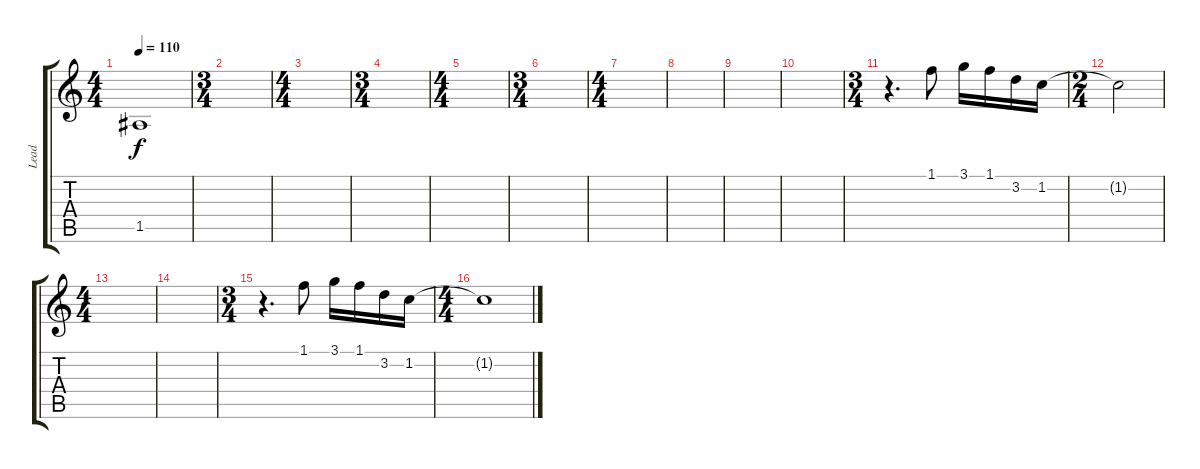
\track ("Lead" "Lead") {instrument distortionguitar}
\staff {score tabs}
\tuning (E4 B3 G3 D3 A2 E2) {hide}
\ts (4 4)
\tempo 110
\clef g2
\ks c
1.5.1{dy f} |
\ts (3 4)
|
\ts (4 4)
|
\ts (3 4)
|
\ts (4 4)
|
\ts (3 4)
|
\ts (4 4)
|
|
|
|
\ts (3 4)
r.4{d volume 3 balance 11} 1.1.8 3.1.16 1.1.16 3.2.16 1.2.16 |
\ts (2 4)
1.2{t}.2 |
\ts (4 4)
|
|
\ts (3 4)
r.4{d} 1.1.8 3.1.16 1.1.16 3.2.16 1.2.16 |
\ts (4 4)
1.2{t}.1
